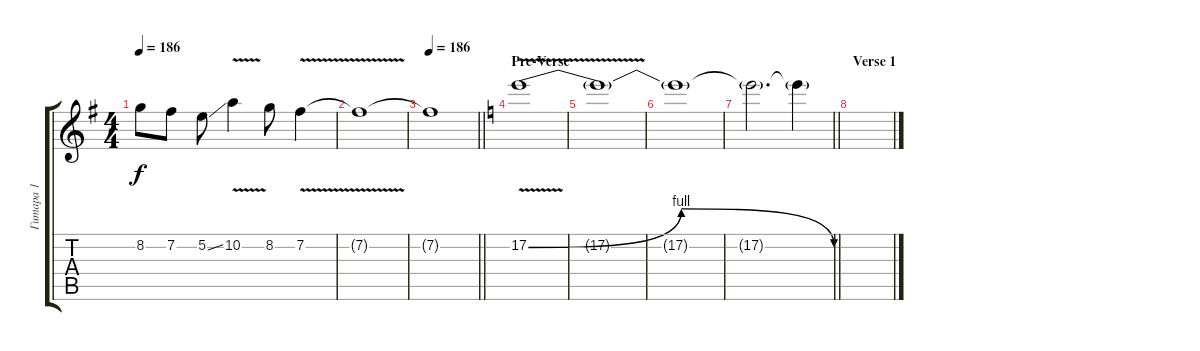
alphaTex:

\track ("Гитара 1" "Гитара 1") {instrument distortionguitar}
\staff {score tabs}
\tuning (E4 B3 G3 D3 A2 E2) {hide}
\ts (4 4)
\tempo 186
\clef g2
\ks eminor
8.2{t}.8{dy f} 7.2.8 5.2{ss}.8 10.2{v}.4 8.2.8 7.2{v}.4 |
7.2{t}.1 |
\tempo 186
\barLineRight lightlight
7.2{t}.1 |
\section ("" "Pre-Verse")
\ks aminor
17.2{be (bendrelease 0 0 3 4 55 4 60 0) v}.1 |
17.2{t}.1 |
17.2{t}.1 |
\barLineRight lightlight
17.2{t}.2{d} 17.2{t}.4 |
\section ("" "Verse 1")
